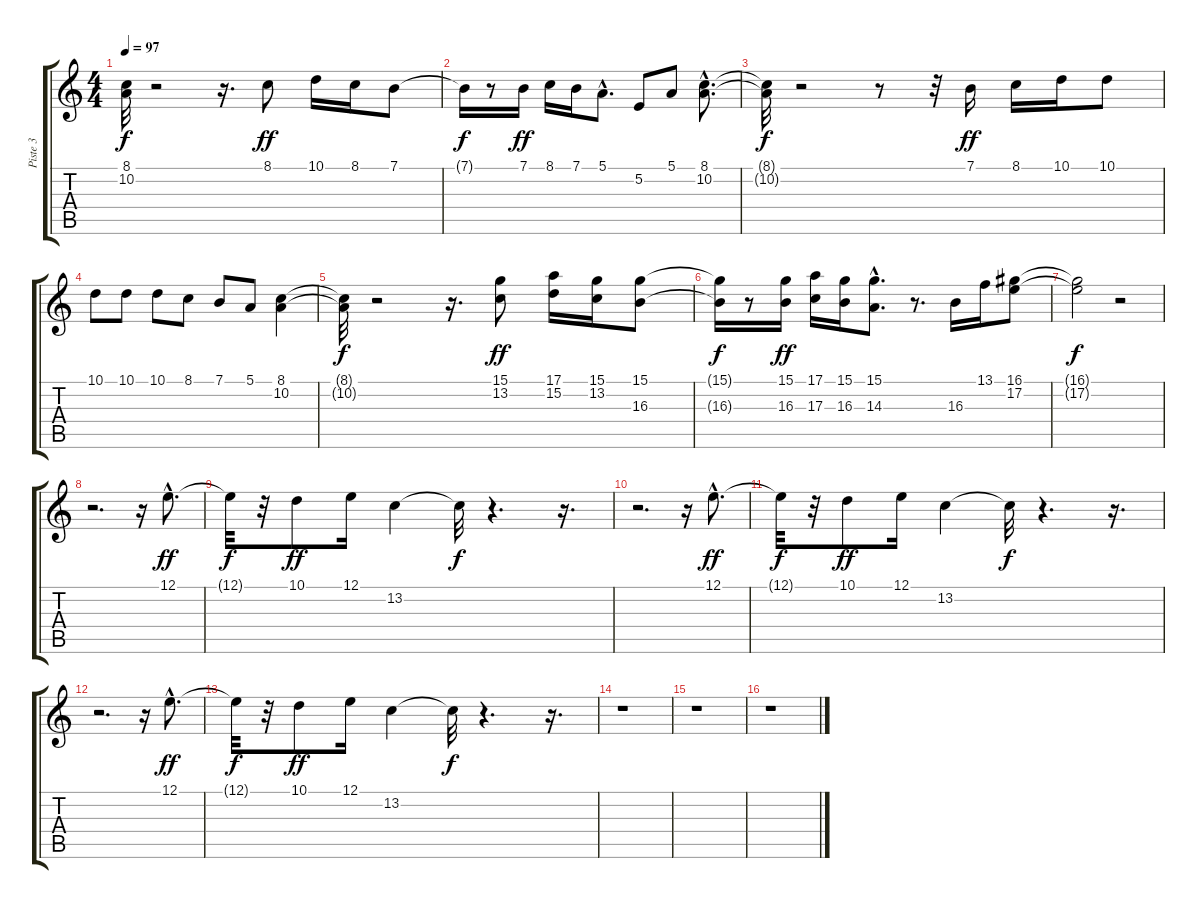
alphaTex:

\track ("Piste 3" "Piste 3") {instrument choiraahs}
\staff {score tabs}
\tuning (E4 B3 G3 D3 A2 E2) {hide}
\ts (4 4)
\tempo 97
\clef g2
\ks c
(8.1{t} 10.2{t}).32{dy f} r.2 r.16{d} 8.1.8{dy ff} 10.1.16 8.1.16 7.1.8 |
7.1{t}.16{dy f} r.8 7.1.16{dy ff} 8.1.16 7.1.16 5.1{hac}.8{d} 5.2.8 5.1.8 (8.1{hac} 10.2{hac}).8{d} |
(8.1{t} 10.2{t}).32{dy f} r.2 r.8 r.32 7.1.16{dy ff} 8.1.16 10.1.16 10.1.8 |
10.1.8 10.1.8 10.1.8 8.1.8 7.1.8 5.1.8 (8.1 10.2).4 |
(8.1{t} 10.2{t}).32{dy f} r.2 r.16{d} (15.1 13.2).8{dy ff} (17.1 15.2).16 (15.1 13.2).16 (15.1 16.3).8 |
(15.1{t} 16.3{t}).16{dy f} r.8 (15.1 16.3).16{dy ff} (17.1 17.3).16 (15.1 16.3).16 (15.1{hac} 14.3{hac}).8{d} r.8{d} 16.3.16 13.1.16 (16.1 17.2).8 |
(16.1{t} 17.2{t}).2{dy f} r.2 |
r.2{d} r.16 12.1{hac}.8{d dy ff} |
12.1{t}.32{dy f} r.32 10.1.8{dy ff} 12.1.16 13.2.4 13.2{t}.32{dy f} r.4{d} r.16{d} |
r.2{d} r.16 12.1{hac}.8{d dy ff} |
12.1{t}.32{dy f} r.32 10.1.8{dy ff} 12.1.16 13.2.4 13.2{t}.32{dy f} r.4{d} r.16{d} |
r.2{d} r.16 12.1{hac}.8{d dy ff} |
12.1{t}.32{dy f} r.32 10.1.8{dy ff} 12.1.16 13.2.4 13.2{t}.32{dy f} r.4{d} r.16{d} |
r.1 |
r.1 |
r.1
